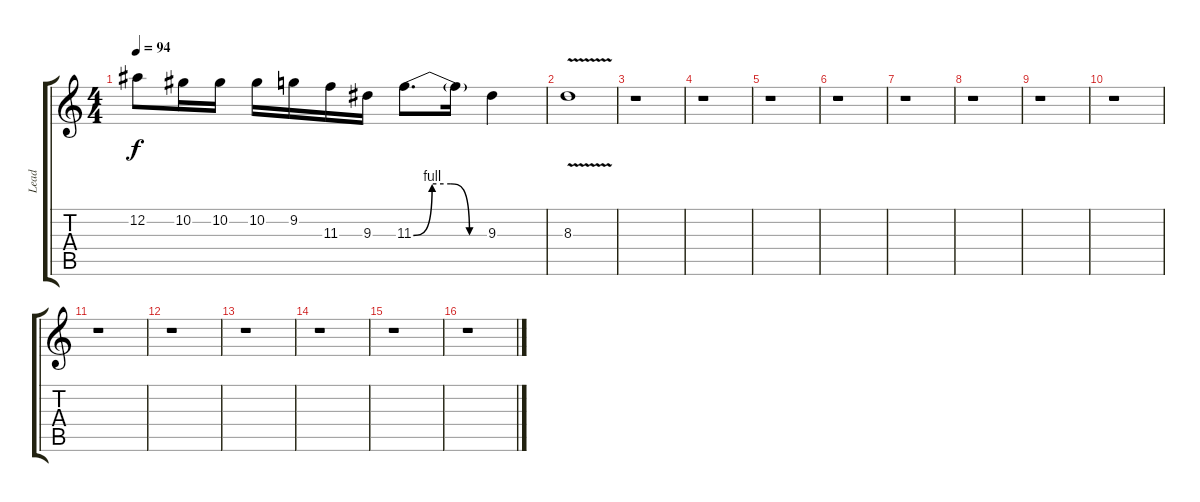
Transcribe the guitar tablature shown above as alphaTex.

\track ("Lead" "Lead") {instrument overdrivenguitar}
\staff {score tabs}
\tuning (Eb4 Bb3 Gb3 Db3 Ab2 Eb2) {hide}
\ts (4 4)
\tempo 94
\clef g2
\ks c
12.2.8{dy f} 10.2.16 10.2.16 10.2.16 9.2.16 11.3.16 9.3.16 11.3{be (custom 0 0 15 4 30 4 45 0 60 0)}.8{d} 11.3{t}.16 9.3.4 |
8.3{v}.1 |
r.1 |
r.1 |
r.1 |
r.1 |
r.1 |
r.1 |
r.1 |
r.1 |
r.1 |
r.1 |
r.1 |
r.1 |
r.1 |
r.1
